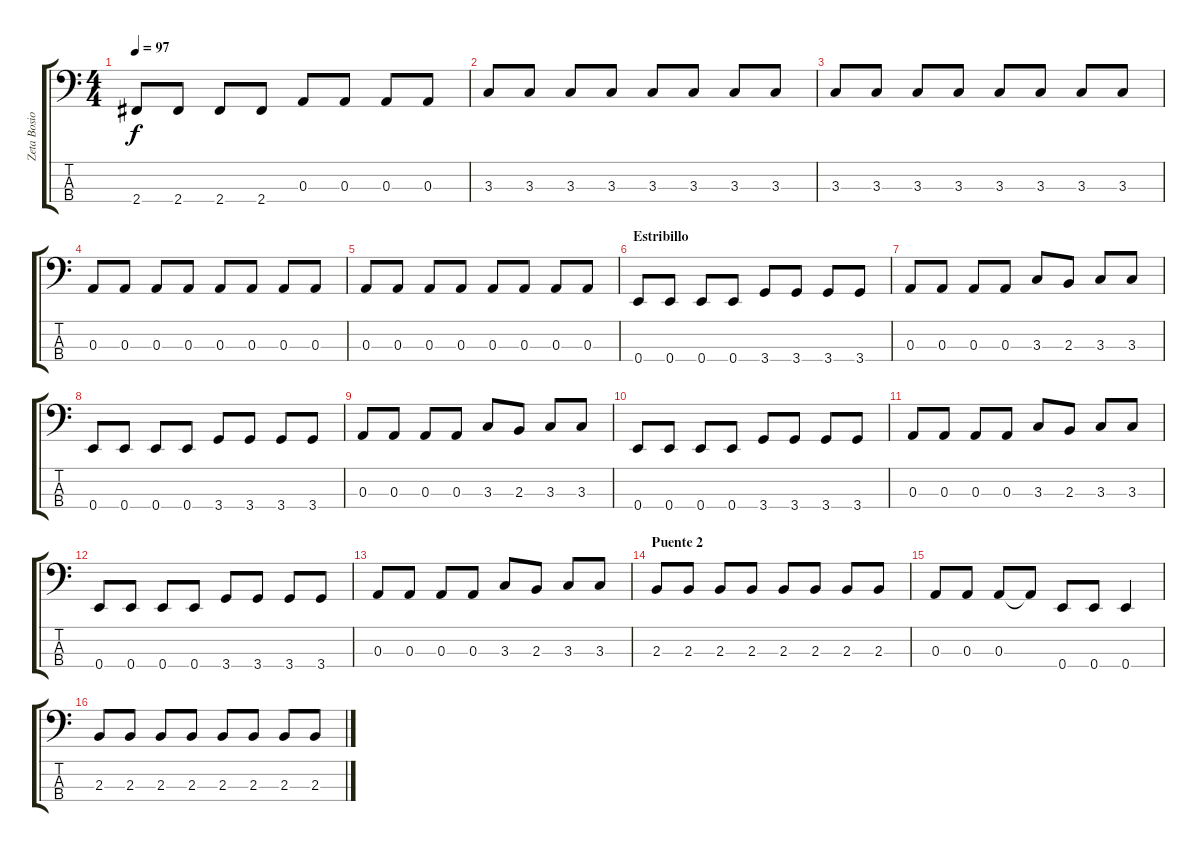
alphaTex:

\track ("Zeta Bosio" "Zeta Bosio") {instrument electricbassfinger}
\staff {score tabs}
\tuning (G2 D2 A1 E1) {hide}
\ts (4 4)
\tempo 97
\clef f4
\ks c
2.4.8{dy f} 2.4.8 2.4.8 2.4.8 0.3.8 0.3.8 0.3.8 0.3.8 |
3.3.8 3.3.8 3.3.8 3.3.8 3.3.8 3.3.8 3.3.8 3.3.8 |
3.3.8 3.3.8 3.3.8 3.3.8 3.3.8 3.3.8 3.3.8 3.3.8 |
0.3.8 0.3.8 0.3.8 0.3.8 0.3.8 0.3.8 0.3.8 0.3.8 |
0.3.8 0.3.8 0.3.8 0.3.8 0.3.8 0.3.8 0.3.8 0.3.8 |
\section ("" "Estribillo")
0.4.8 0.4.8 0.4.8 0.4.8 3.4.8 3.4.8 3.4.8 3.4.8 |
0.3.8 0.3.8 0.3.8 0.3.8 3.3.8 2.3.8 3.3.8 3.3.8 |
0.4.8 0.4.8 0.4.8 0.4.8 3.4.8 3.4.8 3.4.8 3.4.8 |
0.3.8 0.3.8 0.3.8 0.3.8 3.3.8 2.3.8 3.3.8 3.3.8 |
0.4.8 0.4.8 0.4.8 0.4.8 3.4.8 3.4.8 3.4.8 3.4.8 |
0.3.8 0.3.8 0.3.8 0.3.8 3.3.8 2.3.8 3.3.8 3.3.8 |
0.4.8 0.4.8 0.4.8 0.4.8 3.4.8 3.4.8 3.4.8 3.4.8 |
0.3.8 0.3.8 0.3.8 0.3.8 3.3.8 2.3.8 3.3.8 3.3.8 |
\section ("" "Puente 2")
2.3.8 2.3.8 2.3.8 2.3.8 2.3.8 2.3.8 2.3.8 2.3.8 |
0.3.8 0.3.8 0.3.8 0.3{t}.8 0.4.8 0.4.8 0.4.4 |
2.3.8 2.3.8 2.3.8 2.3.8 2.3.8 2.3.8 2.3.8 2.3.8
